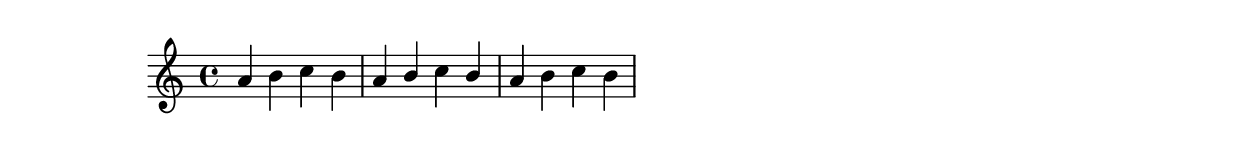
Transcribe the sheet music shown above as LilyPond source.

%% Do not edit this file; it is automatically
%% generated from LSR http://lsr.dsi.unimi.it
%% This file is in the public domain.
\version "2.13.10"

\header {
  lsrtags = "editorial-annotations"

%% Translation of GIT committish: 5cab62e8738ff02eead438042743116391f306f5
  texidoces = "
La dirección predeterminada de las plicas sobre la tercera línea
del pentagrama está determinada por la propiedad
@code{neutral-direction} del objeto @code{Stem}.

"
  doctitlees = "Dirección predeterminada de las plicas sobre la tercera línea del pentagrama"

%% Translation of GIT committish: d96023d8792c8af202c7cb8508010c0d3648899d
  texidocde = "
Die Richtung von Hälsen auf der mittleren Linie kann mit der @code{Stem}-Eigenschaft
@code{neutral-direction} gesetzt werden.

"
  doctitlede = "Standardrichtung für Hälse auf der Mittellinie"

  texidoc = "
The default direction of stems on the center line of the staff is set
by the @code{Stem} property @code{neutral-direction}.

"
  doctitle = "Default direction of stems on the center line of the staff"
} % begin verbatim

\relative c'' {
  a4 b c b
  \override Stem #'neutral-direction = #up
  a4 b c b
  \override Stem #'neutral-direction = #down
  a4 b c b
}

